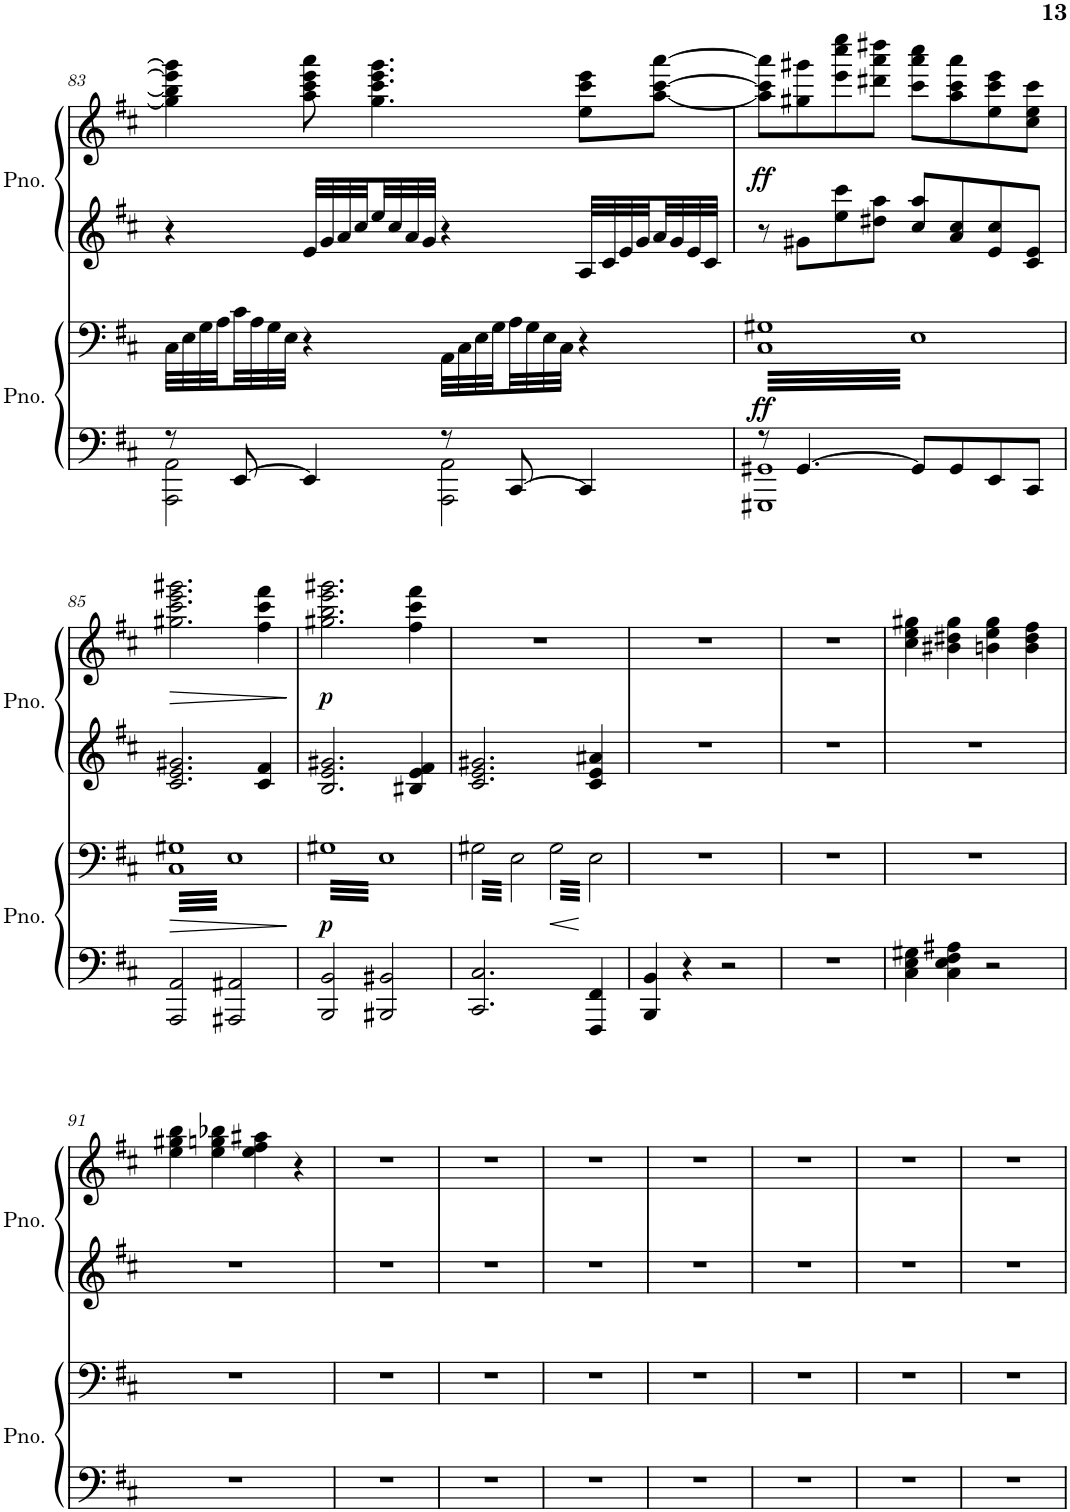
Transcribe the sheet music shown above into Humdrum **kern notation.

**kern	**kern	**dynam	**kern	**kern	**dynam
*part2	*part2	*part2	*part1	*part1	*part1
*staff4	*staff3	*staff3/4	*staff2	*staff1	*staff1/2
*I"Piano	*	*	*I"Piano	*	*
*I'Pno.	*	*	*I'Pno.	*	*
!!LO:PB:g=z
*clefF4	*clefF4	*	*clefG2	*clefG2	*
*k[f#c#]	*k[f#c#]	*	*k[f#c#]	*k[f#c#]	*
*M4/4	*M4/4	*	*M4/4	*M4/4	*
*met(c)	*met(c)	*	*met(c)	*met(c)	*
=83	=83	=83	=83	=83	=83
*^	*	*	*	*	*
8r	2AAA\ 2AA\	32C#\LLL	.	4r	4gg\] 4bb\] 4eee\] 4ggg\]	.
.	.	32E\	.	.	.	.
.	.	32G\	.	.	.	.
.	.	32A\	.	.	.	.
[8EE/	.	32c#\	.	.	.	.
.	.	32A\	.	.	.	.
.	.	32G\	.	.	.	.
.	.	32E\JJJ	.	.	.	.
4EE/]	.	4r	.	32e/LLL	8aa\ 8ccc#\ 8eee\ 8aaa\	.
.	.	.	.	32g/	.	.
.	.	.	.	32a/	.	.
.	.	.	.	32cc#/	.	.
.	.	.	.	32ee/	4.gg\ 4.ccc#\ 4.eee\ 4.ggg\	.
.	.	.	.	32cc#/	.	.
.	.	.	.	32a/	.	.
.	.	.	.	32g/JJJ	.	.
8r	2AAA\ 2AA\	32AA\LLL	.	4r	.	.
.	.	32C#\	.	.	.	.
.	.	32E\	.	.	.	.
.	.	32G\	.	.	.	.
[8CC#/	.	32A\	.	.	.	.
.	.	32G\	.	.	.	.
.	.	32E\	.	.	.	.
.	.	32C#\JJJ	.	.	.	.
4CC#/]	.	4r	.	32A/LLL	8ee\ 8ccc#\ 8eee\L	.
.	.	.	.	32c#/	.	.
.	.	.	.	32e/	.	.
.	.	.	.	32g/	.	.
.	.	.	.	32a/	[8aa\ [8ccc#\ [8aaa\J	.
.	.	.	.	32g/	.	.
.	.	.	.	32e/	.	.
.	.	.	.	32c#/JJJ	.	.
=84	=84	=84	=84	=84	=84	=84
!	!	!	!LO:DY:b	!	!	!LO:DY:b
*	*	*tremolo	*	*	*	*
8r	1GGG#X 1GG#X	64C# 64G#XLLLL	ff	8r	8aa\] 8ccc#\] 8aaa\]L	ff
.	.	64E	.	.	.	.
.	.	64C# 64G#X	.	.	.	.
.	.	64E	.	.	.	.
.	.	64C# 64G#X	.	.	.	.
.	.	64E	.	.	.	.
.	.	64C# 64G#X	.	.	.	.
.	.	64E	.	.	.	.
[4.GG#/	.	64C# 64G#X	.	8g#X\L	8gg#X\ 8ggg#X\	.
.	.	64E	.	.	.	.
.	.	64C# 64G#X	.	.	.	.
.	.	64E	.	.	.	.
.	.	64C# 64G#X	.	.	.	.
.	.	64E	.	.	.	.
.	.	64C# 64G#X	.	.	.	.
.	.	64E	.	.	.	.
.	.	64C# 64G#X	.	8ee\ 8ccc#\	8eee\ 8cccc#\ 8eeee\	.
.	.	64E	.	.	.	.
.	.	64C# 64G#X	.	.	.	.
.	.	64E	.	.	.	.
.	.	64C# 64G#X	.	.	.	.
.	.	64E	.	.	.	.
.	.	64C# 64G#X	.	.	.	.
.	.	64E	.	.	.	.
.	.	64C# 64G#X	.	8dd#X\ 8aa\J	8ddd#X\ 8aaa\ 8dddd#X\J	.
.	.	64E	.	.	.	.
.	.	64C# 64G#X	.	.	.	.
.	.	64E	.	.	.	.
.	.	64C# 64G#X	.	.	.	.
.	.	64E	.	.	.	.
.	.	64C# 64G#X	.	.	.	.
.	.	64E	.	.	.	.
8GG#/L]	.	64C# 64G#X	.	8cc#/ 8aa/L	8ccc#\ 8aaa\ 8cccc#\L	.
.	.	64E	.	.	.	.
.	.	64C# 64G#X	.	.	.	.
.	.	64E	.	.	.	.
.	.	64C# 64G#X	.	.	.	.
.	.	64E	.	.	.	.
.	.	64C# 64G#X	.	.	.	.
.	.	64E	.	.	.	.
8GG#/	.	64C# 64G#X	.	8a/ 8cc#/	8aa\ 8ccc#\ 8aaa\	.
.	.	64E	.	.	.	.
.	.	64C# 64G#X	.	.	.	.
.	.	64E	.	.	.	.
.	.	64C# 64G#X	.	.	.	.
.	.	64E	.	.	.	.
.	.	64C# 64G#X	.	.	.	.
.	.	64E	.	.	.	.
8EE/	.	64C# 64G#X	.	8e/ 8cc#/	8ee\ 8ccc#\ 8eee\	.
.	.	64E	.	.	.	.
.	.	64C# 64G#X	.	.	.	.
.	.	64E	.	.	.	.
.	.	64C# 64G#X	.	.	.	.
.	.	64E	.	.	.	.
.	.	64C# 64G#X	.	.	.	.
.	.	64E	.	.	.	.
8CC#/J	.	64C# 64G#X	.	8c#/ 8e/J	8cc#\ 8ee\ 8ccc#\J	.
.	.	64E	.	.	.	.
.	.	64C# 64G#X	.	.	.	.
.	.	64E	.	.	.	.
.	.	64C# 64G#X	.	.	.	.
.	.	64E	.	.	.	.
.	.	64C# 64G#X	.	.	.	.
.	.	64EJJJJ	.	.	.	.
*v	*v	*	*	*	*	*
!!LO:LB:g=z
=85	=85	=85	=85	=85	=85
!	!	!LO:HP:b	!	!	!LO:HP:b
2AAA/ 2AA/	64C# 64G#XLLLL	>	2.c#/ 2.e/ 2.g#X/	2.gg#X\ 2.ccc#\ 2.eee\ 2.ggg#X\	>
.	64E	.	.	.	.
.	64C# 64G#X	.	.	.	.
.	64E	.	.	.	.
.	64C# 64G#X	.	.	.	.
.	64E	.	.	.	.
.	64C# 64G#X	.	.	.	.
.	64E	.	.	.	.
.	64C# 64G#X	.	.	.	.
.	64E	.	.	.	.
.	64C# 64G#X	.	.	.	.
.	64E	.	.	.	.
.	64C# 64G#X	.	.	.	.
.	64E	.	.	.	.
.	64C# 64G#X	.	.	.	.
.	64E	.	.	.	.
.	64C# 64G#X	.	.	.	.
.	64E	.	.	.	.
.	64C# 64G#X	.	.	.	.
.	64E	.	.	.	.
.	64C# 64G#X	.	.	.	.
.	64E	.	.	.	.
.	64C# 64G#X	.	.	.	.
.	64E	.	.	.	.
.	64C# 64G#X	.	.	.	.
.	64E	.	.	.	.
.	64C# 64G#X	.	.	.	.
.	64E	.	.	.	.
.	64C# 64G#X	.	.	.	.
.	64E	.	.	.	.
.	64C# 64G#X	.	.	.	.
.	64E	.	.	.	.
2AAA#X/ 2AA#X/	64C# 64G#X	.	.	.	.
.	64E	.	.	.	.
.	64C# 64G#X	.	.	.	.
.	64E	.	.	.	.
.	64C# 64G#X	.	.	.	.
.	64E	.	.	.	.
.	64C# 64G#X	.	.	.	.
.	64E	.	.	.	.
.	64C# 64G#X	.	.	.	.
.	64E	.	.	.	.
.	64C# 64G#X	.	.	.	.
.	64E	.	.	.	.
.	64C# 64G#X	.	.	.	.
.	64E	.	.	.	.
.	64C# 64G#X	.	.	.	.
.	64E	.	.	.	.
.	64C# 64G#X	.	4c#/ 4f#/	4ff#\ 4ccc#\ 4fff#\	.
.	64E	.	.	.	.
.	64C# 64G#X	.	.	.	.
.	64E	.	.	.	.
.	64C# 64G#X	.	.	.	.
.	64E	.	.	.	.
.	64C# 64G#X	.	.	.	.
.	64E	.	.	.	.
.	64C# 64G#X	.	.	.	.
.	64E	.	.	.	.
.	64C# 64G#X	.	.	.	.
.	64E	.	.	.	.
.	64C# 64G#X	.	.	.	.
.	64E	.	.	.	.
.	64C# 64G#X	.	.	.	.
.	64EJJJJ	.	.	.	.
.	.	]	.	.	]
=86	=86	=86	=86	=86	=86
!	!	!LO:DY:b	!	!	!LO:DY:b
2BBB/ 2BB/	64G#XLLLL	p	2.B/ 2.e/ 2.g#X/	2.gg#X\ 2.bb\ 2.eee\ 2.ggg#X\	p
.	64E	.	.	.	.
.	64G#X	.	.	.	.
.	64E	.	.	.	.
.	64G#X	.	.	.	.
.	64E	.	.	.	.
.	64G#X	.	.	.	.
.	64E	.	.	.	.
.	64G#X	.	.	.	.
.	64E	.	.	.	.
.	64G#X	.	.	.	.
.	64E	.	.	.	.
.	64G#X	.	.	.	.
.	64E	.	.	.	.
.	64G#X	.	.	.	.
.	64E	.	.	.	.
.	64G#X	.	.	.	.
.	64E	.	.	.	.
.	64G#X	.	.	.	.
.	64E	.	.	.	.
.	64G#X	.	.	.	.
.	64E	.	.	.	.
.	64G#X	.	.	.	.
.	64E	.	.	.	.
.	64G#X	.	.	.	.
.	64E	.	.	.	.
.	64G#X	.	.	.	.
.	64E	.	.	.	.
.	64G#X	.	.	.	.
.	64E	.	.	.	.
.	64G#X	.	.	.	.
.	64E	.	.	.	.
2BBB#X/ 2BB#X/	64G#X	.	.	.	.
.	64E	.	.	.	.
.	64G#X	.	.	.	.
.	64E	.	.	.	.
.	64G#X	.	.	.	.
.	64E	.	.	.	.
.	64G#X	.	.	.	.
.	64E	.	.	.	.
.	64G#X	.	.	.	.
.	64E	.	.	.	.
.	64G#X	.	.	.	.
.	64E	.	.	.	.
.	64G#X	.	.	.	.
.	64E	.	.	.	.
.	64G#X	.	.	.	.
.	64E	.	.	.	.
.	64G#X	.	4B#X/ 4e/ 4f#/	4ff#\ 4ccc#\ 4fff#\	.
.	64E	.	.	.	.
.	64G#X	.	.	.	.
.	64E	.	.	.	.
.	64G#X	.	.	.	.
.	64E	.	.	.	.
.	64G#X	.	.	.	.
.	64E	.	.	.	.
.	64G#X	.	.	.	.
.	64E	.	.	.	.
.	64G#X	.	.	.	.
.	64E	.	.	.	.
.	64G#X	.	.	.	.
.	64E	.	.	.	.
.	64G#X	.	.	.	.
.	64EJJJJ	.	.	.	.
=87	=87	=87	=87	=87	=87
2.CC#/ 2.C#/	64G#X\LLLL	.	2.c#/ 2.e/ 2.g#X/	1r	.
.	64E\	.	.	.	.
.	64G#X\	.	.	.	.
.	64E\	.	.	.	.
.	64G#X\	.	.	.	.
.	64E\	.	.	.	.
.	64G#X\	.	.	.	.
.	64E\	.	.	.	.
.	64G#X\	.	.	.	.
.	64E\	.	.	.	.
.	64G#X\	.	.	.	.
.	64E\	.	.	.	.
.	64G#X\	.	.	.	.
.	64E\	.	.	.	.
.	64G#X\	.	.	.	.
.	64E\	.	.	.	.
.	64G#X\	.	.	.	.
.	64E\	.	.	.	.
.	64G#X\	.	.	.	.
.	64E\	.	.	.	.
.	64G#X\	.	.	.	.
.	64E\	.	.	.	.
.	64G#X\	.	.	.	.
.	64E\	.	.	.	.
.	64G#X\	.	.	.	.
.	64E\	.	.	.	.
.	64G#X\	.	.	.	.
.	64E\	.	.	.	.
.	64G#X\	.	.	.	.
.	64E\	.	.	.	.
.	64G#X\	.	.	.	.
.	64E\JJJJ	.	.	.	.
!	!	!LO:HP:b	!	!	!
.	64G#\LLLL	<	.	.	.
.	64E\	.	.	.	.
.	64G#\	.	.	.	.
.	64E\	.	.	.	.
.	64G#\	.	.	.	.
.	64E\	.	.	.	.
.	64G#\	.	.	.	.
.	64E\	.	.	.	.
.	64G#\	.	.	.	.
.	64E\	.	.	.	.
.	64G#\	.	.	.	.
.	64E\	.	.	.	.
.	64G#\	.	.	.	.
.	64E\	.	.	.	.
.	64G#\	.	.	.	.
.	64E\	.	.	.	.
4FFF#/ 4FF#/	64G#\	[	4c#/ 4e/ 4a#X/	.	.
.	64E\	.	.	.	.
.	64G#\	.	.	.	.
.	64E\	.	.	.	.
.	64G#\	.	.	.	.
.	64E\	.	.	.	.
.	64G#\	.	.	.	.
.	64E\	.	.	.	.
.	64G#\	.	.	.	.
.	64E\	.	.	.	.
.	64G#\	.	.	.	.
.	64E\	.	.	.	.
.	64G#\	.	.	.	.
.	64E\	.	.	.	.
.	64G#\	.	.	.	.
.	64E\JJJJ	.	.	.	.
*	*Xtremolo	*	*	*	*
=88	=88	=88	=88	=88	=88
4BBB/ 4BB/	1r	.	1r	1r	.
.	.	.	.	.	.
.	.	.	.	.	.
.	.	.	.	.	.
.	.	.	.	.	.
.	.	.	.	.	.
.	.	.	.	.	.
.	.	.	.	.	.
.	.	.	.	.	.
.	.	.	.	.	.
.	.	.	.	.	.
.	.	.	.	.	.
.	.	.	.	.	.
.	.	.	.	.	.
.	.	.	.	.	.
.	.	.	.	.	.
4r	.	.	.	.	.
2r	.	.	.	.	.
=89	=89	=89	=89	=89	=89
1r	1r	.	1r	1r	.
=90	=90	=90	=90	=90	=90
4C#\ 4E\ 4G#X\	1r	.	1r	4cc#\ 4ee\ 4gg#X\	.
4C#\ 4E\ 4F#\ 4A#X\	.	.	.	4b#X\ 4dd#X\ 4gg#\	.
2r	.	.	.	4bn\ 4ee\ 4gg#\	.
.	.	.	.	4b\ 4dd#\ 4ff#\	.
!!LO:LB:g=z
=91	=91	=91	=91	=91	=91
1r	1r	.	1r	4ee\ 4gg#X\ 4bb\	.
.	.	.	.	4ee\ 4ggn\ 4bb-X\	.
.	.	.	.	4ee\ 4ff#\ 4aa#X\	.
.	.	.	.	4r	.
=92	=92	=92	=92	=92	=92
1r	1r	.	1r	1r	.
=93	=93	=93	=93	=93	=93
1r	1r	.	1r	1r	.
=94	=94	=94	=94	=94	=94
1r	1r	.	1r	1r	.
=95	=95	=95	=95	=95	=95
1r	1r	.	1r	1r	.
=96	=96	=96	=96	=96	=96
1r	1r	.	1r	1r	.
=97	=97	=97	=97	=97	=97
1r	1r	.	1r	1r	.
=98	=98	=98	=98	=98	=98
1r	1r	.	1r	1r	.
=	=	=	=	=	=
*-	*-	*-	*-	*-	*-
